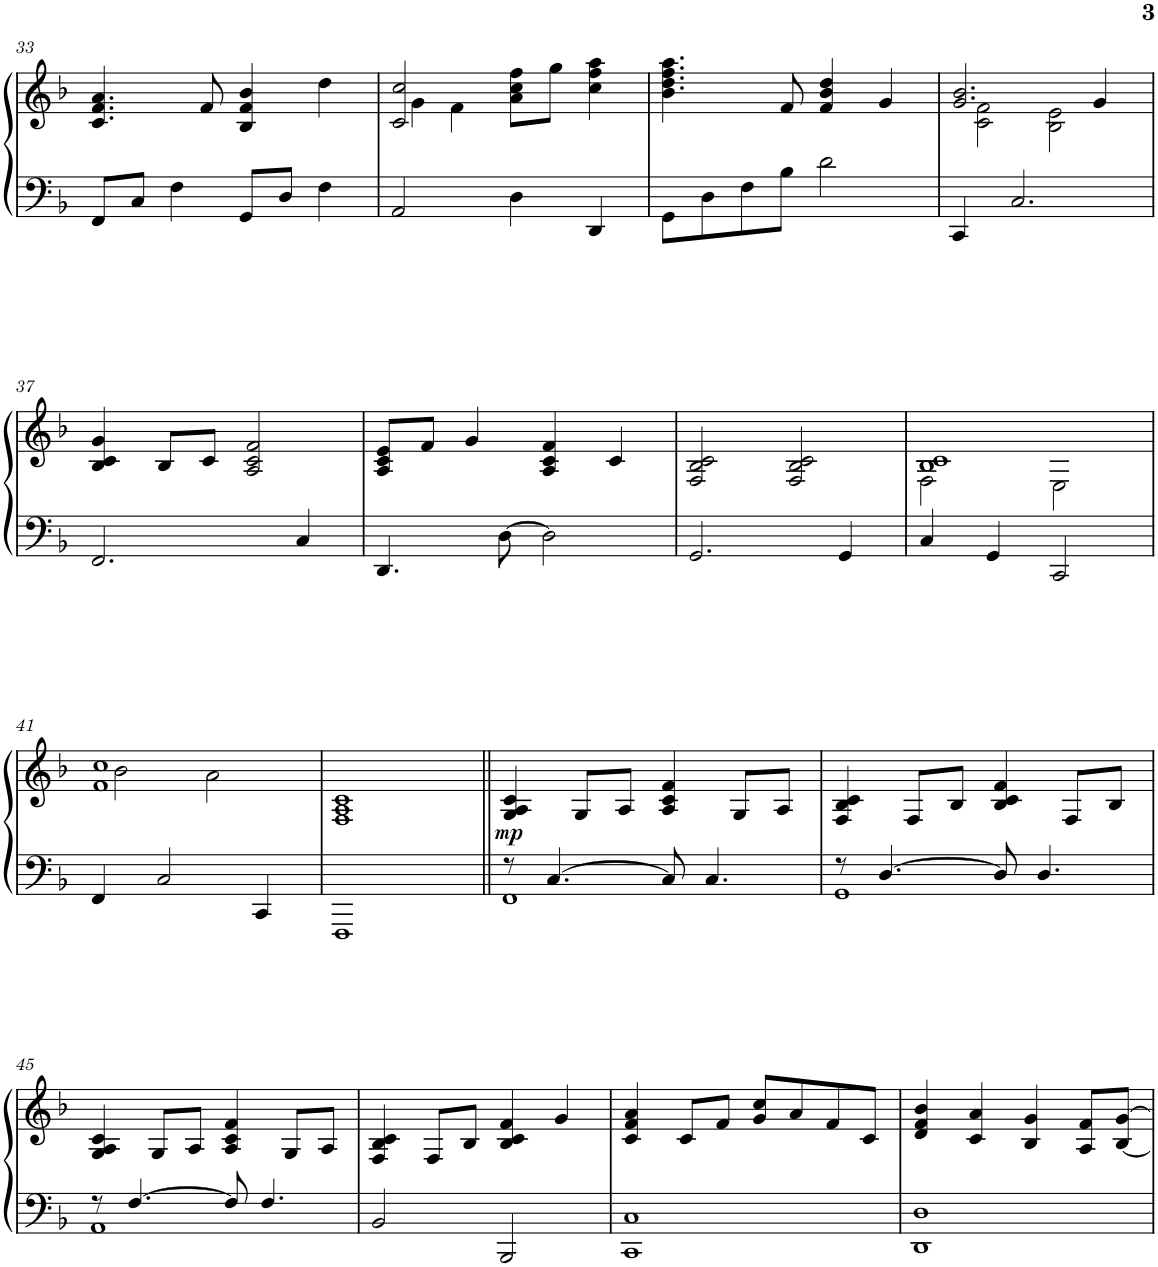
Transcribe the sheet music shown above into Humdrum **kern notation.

**kern	**kern	**dynam
*part1	*part1	*part1
*staff2	*staff1	*staff1/2
*I"Piano	*	*
*I'Pno.	*	*
!!LO:PB:g=z
*clefF4	*clefG2	*
*k[b-]	*k[b-]	*
*M2/2	*M2/2	*
=33	=33	=33
8FF/L	4.c/ 4.f/ 4.a/	.
8C/J	.	.
4F\	.	.
.	8f/	.
8GG/L	4B-/ 4f/ 4b-/	.
8D/J	.	.
4F\	4dd\	.
=34	=34	=34
*	*^	*
2AA/	2c/ 2cc/	4g\	.
.	.	4f\	.
4D\	8a\ 8cc\ 8ff\L	2ryy	.
.	8gg\J	.	.
4DD/	4cc\ 4ff\ 4aa\	.	.
*	*v	*v	*
=35	=35	=35
8GG\L	4.b-\ 4.dd\ 4.ff\ 4.aa\	.
8D\	.	.
8F\	.	.
8B-\J	8f/	.
2d\	4f/ 4b-/ 4dd/	.
.	4g/	.
=36	=36	=36
*	*^	*
4CC/	2.g/ 2.b-/	2c\ 2f\	.
2.C/	.	.	.
.	.	2B-\ 2e\	.
.	4g/	.	.
*	*v	*v	*
!!LO:LB:g=z
=37	=37	=37
2.FF/	4B-/ 4c/ 4g/	.
.	8B-/L	.
.	8c/J	.
.	2A/ 2c/ 2f/	.
4C/	.	.
=38	=38	=38
4.DD/	8A/ 8c/ 8e/L	.
.	8f/J	.
.	4g/	.
[8D\	.	.
2D\]	4A/ 4c/ 4f/	.
.	4c/	.
=39	=39	=39
2.GG/	2F/ 2B-/ 2c/	.
.	2F/ 2B-/ 2c/	.
4GG/	.	.
=40	=40	=40
*	*^	*
4C/	1B- 1c	2F\	.
4GG/	.	.	.
2CC/	.	2E\	.
!!LO:LB:g=z	!!
=41	=41	=41	=41
4FF/	1f 1cc	2b-\	.
2C/	.	.	.
.	.	2a\	.
4CC/	.	.	.
*	*v	*v	*
=42	=42	=42
1FFF	1F 1A 1c	.
=43||	=43||	=43||
*^	*	*
!	!	!	!LO:DY:b
8r	1FF	4G/ 4A/ 4c/	mp
[4.C/	.	.	.
.	.	8G/L	.
.	.	8A/J	.
8C/]	.	4A/ 4c/ 4f/	.
4.C/	.	.	.
.	.	8G/L	.
.	.	8A/J	.
=44	=44	=44	=44
8r	1GG	4F/ 4B-/ 4c/	.
[4.D/	.	.	.
.	.	8F/L	.
.	.	8B-/J	.
8D/]	.	4B-/ 4c/ 4f/	.
4.D/	.	.	.
.	.	8F/L	.
.	.	8B-/J	.
!!LO:LB:g=z
=45	=45	=45	=45
8r	1AA	4G/ 4A/ 4c/	.
[4.F/	.	.	.
.	.	8G/L	.
.	.	8A/J	.
8F/]	.	4A/ 4c/ 4f/	.
4.F/	.	.	.
.	.	8G/L	.
.	.	8A/J	.
*v	*v	*	*
=46	=46	=46
2BB-/	4F/ 4B-/ 4c/	.
.	8F/L	.
.	8B-/J	.
2BBB-/	4B-/ 4c/ 4f/	.
.	4g/	.
=47	=47	=47
1CC 1C	4c/ 4f/ 4a/	.
.	8c/L	.
.	8f/J	.
.	8g/ 8cc/L	.
.	8a/	.
.	8f/	.
.	8c/J	.
=48	=48	=48
1DD 1D	4d/ 4f/ 4b-/	.
.	4c/ 4a/	.
.	4B-/ 4g/	.
.	8A/ 8f/L	.
.	[8B-/ [8g/J	.
=	=	=
*-	*-	*-
